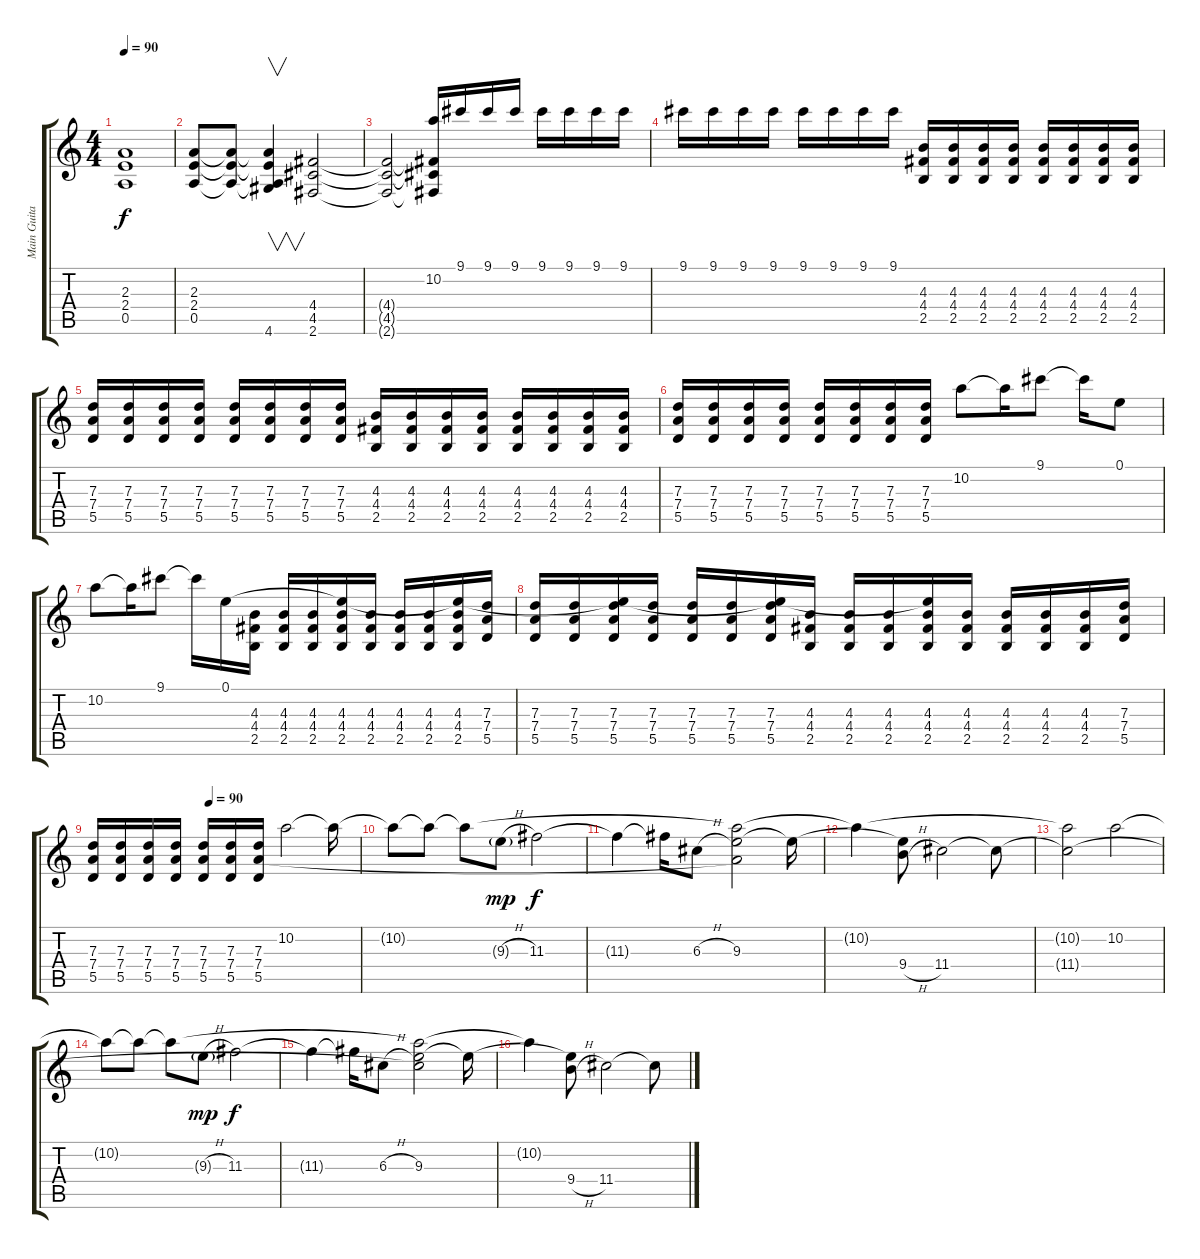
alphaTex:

\track ("Main Guitar" "Main Guita") {instrument overdrivenguitar}
\staff {score tabs}
\tuning (E4 B3 G3 D3 A2 E2) {hide}
\ts (4 4)
\tempo 90
\clef g2
\ks c
(2.3{t} 2.4{t} 0.5{t}).1{dy f} |
(2.3 2.4 0.5).8 (2.3{t} 2.4{t} 0.5{t}).8 (2.3{t} 2.4{t} 0.5{t} 4.6).4{v} (4.4 4.5 2.6).2 |
(4.4{t} 4.5{t} 2.6{t}).2 (10.2 4.4{t} 4.5{t} 2.6{t}).16 9.1.16 9.1.16 9.1.16 9.1.16 9.1.16 9.1.16 9.1.16 |
9.1.16 9.1.16 9.1.16 9.1.16 9.1.16 9.1.16 9.1.16 9.1.16 (4.3 4.4 2.5).16{volume 10} (4.3 4.4 2.5).16 (4.3 4.4 2.5).16{volume 16} (4.3 4.4 2.5).16{volume 10} (4.3 4.4 2.5).16 (4.3 4.4 2.5).16 (4.3 4.4 2.5).16{volume 16} (4.3 4.4 2.5).16{volume 10} |
(7.3 7.4 5.5).16 (7.3 7.4 5.5).16 (7.3 7.4 5.5).16{volume 16} (7.3 7.4 5.5).16{volume 10} (7.3 7.4 5.5).16 (7.3 7.4 5.5).16 (7.3 7.4 5.5).16{volume 16} (7.3 7.4 5.5).16{volume 10} (4.3 4.4 2.5).16 (4.3 4.4 2.5).16 (4.3 4.4 2.5).16{volume 16} (4.3 4.4 2.5).16{volume 10} (4.3 4.4 2.5).16 (4.3 4.4 2.5).16 (4.3 4.4 2.5).16{volume 16} (4.3 4.4 2.5).16{volume 10} |
(7.3 7.4 5.5).16 (7.3 7.4 5.5).16 (7.3 7.4 5.5).16{volume 16} (7.3 7.4 5.5).16{volume 10} (7.3 7.4 5.5).16 (7.3 7.4 5.5).16 (7.3 7.4 5.5).16{volume 16} (7.3 7.4 5.5).16{volume 10} 10.2.8{volume 16} 10.2{t}.16 9.1.8 9.1{t}.16 0.1.8 |
10.2.8 10.2{t}.16 9.1.8 9.1{t}.16 0.1.16 (4.3 4.4 2.5).16{volume 10} (4.3 4.4 2.5).16 (4.3 4.4 2.5).16{volume 16} (0.1{t} 4.3 4.4 2.5).16{volume 10} (4.3 4.4 2.5).16 (4.3 4.4 2.5).16 (4.3 4.4 2.5).16{volume 16} (0.1{t} 4.3 4.4 2.5).16{volume 10} (7.3 7.4 5.5).16 |
(7.3 7.4 5.5).16 (7.3 7.4 5.5).16{volume 16} (0.1{t} 7.3 7.4 5.5).16{volume 10} (7.3 7.4 5.5).16 (7.3 7.4 5.5).16 (7.3 7.4 5.5).16{volume 16} (0.1{t} 7.3 7.4 5.5).16{volume 10} (4.3 4.4 2.5).16 (4.3 4.4 2.5).16 (4.3 4.4 2.5).16{volume 16} (0.1{t} 4.3 4.4 2.5).16{volume 10} (4.3 4.4 2.5).16 (4.3 4.4 2.5).16 (4.3 4.4 2.5).16{volume 16} (4.3 4.4 2.5).16{volume 10} (7.3 7.4 5.5).16 |
\tempo (90 0.4375)
(7.3 7.4 5.5).16 (7.3 7.4 5.5).16{volume 16} (7.3 7.4 5.5).16{volume 10} (7.3 7.4 5.5).16 (7.3 7.4 5.5).16 (7.3 7.4 5.5).16{volume 16} (7.3 7.4 5.5).16{volume 10} 10.2.2{volume 16} 10.2{t}.16 |
10.2{t}.8 10.2{t}.8 10.2{t}.8 9.3{h g}.8{dy mp} 11.3.2{dy f} |
11.3{t}.4 11.3{t}.16 6.3{h}.8 (10.2{t} 9.3 7.4{t}).2 9.3{t}.16 |
10.2{t}.4 (9.3{t} 9.4{h}).8 11.4.2 11.4{t}.8 |
(10.2{t} 11.4{t}).2 10.2.2 |
10.2{t}.8 10.2{t}.8 10.2{t}.8 9.3{h g}.8{dy mp} 11.3.2{dy f} |
11.3{t}.4 11.3{t}.16 6.3{h}.8 (10.2{t} 9.3 11.4{t}).2 9.3{t}.16 |
10.2{t}.4 (9.3{t} 9.4{h}).8 11.4.2 11.4{t}.8
